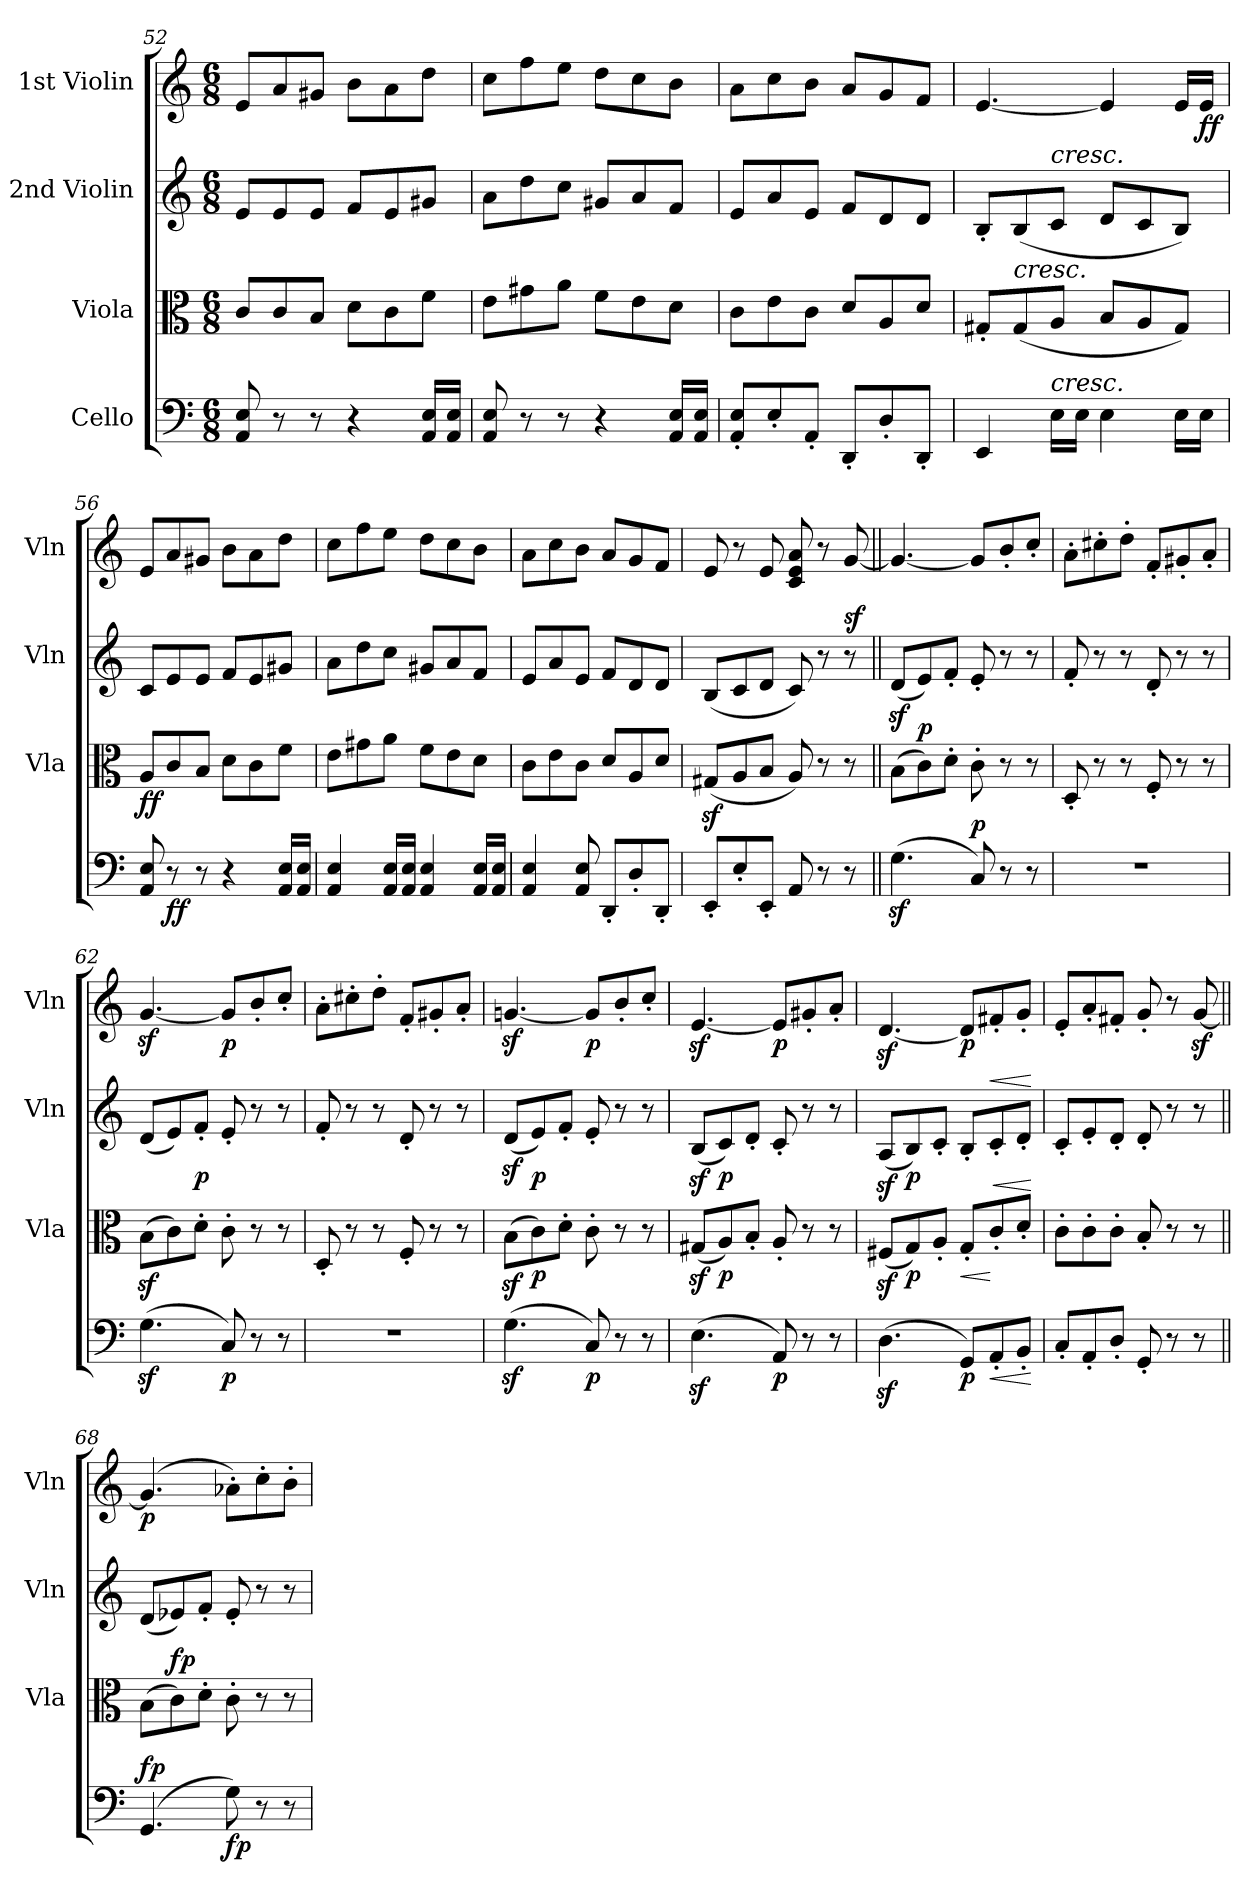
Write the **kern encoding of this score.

**kern	**dynam	**kern	**dynam	**kern	**dynam	**kern	**dynam
*part4	*part4	*part3	*part3	*part2	*part2	*part1	*part1
*staff4	*staff4	*staff3	*staff3	*staff2	*staff2	*staff1	*staff1
*I"Cello	*	*I"Viola	*	*I"2nd Violin	*	*I"1st Violin	*
*	*	*I'Vla	*	*I'Vln	*	*I'Vln	*
!!LO:LB:g=z
*clefF4	*	*clefC3	*	*clefG2	*	*clefG2	*
*k[]	*	*k[]	*	*k[]	*	*k[]	*
*C:	*	*C:	*	*C:	*	*C:	*
*M6/8	*	*M6/8	*	*M6/8	*	*M6/8	*
=52	=52	=52	=52	=52	=52	=52	=52
8AA/ 8E/	.	8c/L	.	8e/L	.	8e/L	.
8r	.	8c/	.	8e/	.	8a/	.
8r	.	8B/J	.	8e/J	.	8g#X/J	.
4r	.	8d\L	.	8f/L	.	8b\L	.
.	.	8c\	.	8e/	.	8a\	.
16AA/ 16E/LL	.	8f\J	.	8g#X/J	.	8dd\J	.
16AA/ 16E/JJ	.	.	.	.	.	.	.
=53	=53	=53	=53	=53	=53	=53	=53
8AA/ 8E/	.	8e\L	.	8a\L	.	8cc\L	.
8r	.	8g#X\	.	8dd\	.	8ff\	.
8r	.	8a\J	.	8cc\J	.	8ee\J	.
4r	.	8f\L	.	8g#X/L	.	8dd\L	.
.	.	8e\	.	8a/	.	8cc\	.
16AA/ 16E/LL	.	8d\J	.	8f/J	.	8b\J	.
16AA/ 16E/JJ	.	.	.	.	.	.	.
=54	=54	=54	=54	=54	=54	=54	=54
8AA'/ 8E'/L	.	8c\L	.	8e/L	.	8a\L	.
8E'/	.	8e\	.	8a/	.	8cc\	.
8AA'/J	.	8c\J	.	8e/J	.	8b\J	.
8DD'/L	.	8d/L	.	8f/L	.	8a/L	.
8D'/	.	8A/	.	8d/	.	8g/	.
8DD'/J	.	8d/J	.	8d/J	.	8f/J	.
=55	=55	=55	=55	=55	=55	=55	=55
4EE/	.	8G#X'/L	.	8B'/L	.	[4.e/	.
!	!	!LO:TX:a:i:t=cresc.	!	!	!	!	!
.	.	(8G#/	.	(8B/	.	.	.
!	!	!	!	!LO:TX:a:i:t=cresc.	!	!	!
!LO:TX:a:i:t=cresc.	!	!	!	!	!	!	!
16E\LL	.	8A/J	.	8c/J	.	.	.
16E\JJ	.	.	.	.	.	.	.
4E\	.	8B/L	.	8d/L	.	4e/]	.
.	.	8A/	.	8c/	.	.	.
16E\LL	.	8G#/J)	.	8B/J)	.	16e/LL	.
!	!	!	!	!	!	!	!LO:DY:b
16E\JJ	.	.	.	.	.	16e/JJ	ff
=56	=56	=56	=56	=56	=56	=56	=56
!	!	!	!LO:DY:b	!	!	!	!
8AA/ 8E/	.	8A/L	ff	8c/L	.	8e/L	.
!	!LO:DY:b	!	!	!	!	!	!
8r	ff	8c/	.	8e/	.	8a/	.
8r	.	8B/J	.	8e/J	.	8g#X/J	.
4r	.	8d\L	.	8f/L	.	8b\L	.
.	.	8c\	.	8e/	.	8a\	.
16AA/ 16E/LL	.	8f\J	.	8g#X/J	.	8dd\J	.
16AA/ 16E/JJ	.	.	.	.	.	.	.
=57	=57	=57	=57	=57	=57	=57	=57
4AA/ 4E/	.	8e\L	.	8a\L	.	8cc\L	.
.	.	8g#X\	.	8dd\	.	8ff\	.
16AA/ 16E/LL	.	8a\J	.	8cc\J	.	8ee\J	.
16AA/ 16E/JJ	.	.	.	.	.	.	.
4AA/ 4E/	.	8f\L	.	8g#X/L	.	8dd\L	.
.	.	8e\	.	8a/	.	8cc\	.
16AA/ 16E/LL	.	8d\J	.	8f/J	.	8b\J	.
16AA/ 16E/JJ	.	.	.	.	.	.	.
=58	=58	=58	=58	=58	=58	=58	=58
4AA/ 4E/	.	8c\L	.	8e/L	.	8a\L	.
.	.	8e\	.	8a/	.	8cc\	.
8AA/ 8E/	.	8c\J	.	8e/J	.	8b\J	.
8DD'/L	.	8d/L	.	8f/L	.	8a/L	.
8D'/	.	8A/	.	8d/	.	8g/	.
8DD'/J	.	8d/J	.	8d/J	.	8f/J	.
=59	=59	=59	=59	=59	=59	=59	=59
8EE'/L	.	(8G#Xz</L	.	(8B/L	.	8e/	.
8E'/	.	8A/	.	8c/	.	8r	.
8EE'/J	.	8B/J	.	8d/J	.	8e/	.
8AA/	.	8A/)	.	8c/)	.	8c/ 8e/ 8a/	.
8r	.	8r	.	8r	.	8r	.
!	!	!	!	!	!LO:DY:a	!	!
8r	.	8r	.	8r	sf	[8g/	.
!!LO:LB:g=z
=60||	=60||	=60||	=60||	=60||	=60||	=60||	=60||
(4.Gz>\	.	(8B\L	.	(8dz</L	.	4.g/_	.
!	!	!	!LO:DY:a	!	!	!	!
.	.	8c\)	p	8e/)	.	.	.
.	.	8d'\J	.	8f'/J	.	.	.
!	!LO:DY:a	!	!	!	!	!	!
8C/)	p	8c'\	.	8e'/	.	8g/L]	.
8r	.	8r	.	8r	.	8b'/	.
8r	.	8r	.	8r	.	8cc'/J	.
=61	=61	=61	=61	=61	=61	=61	=61
2.r	.	8D'/	.	8f'/	.	8a'\L	.
.	.	8r	.	8r	.	8cc#X'\	.
.	.	8r	.	8r	.	8dd'\J	.
.	.	8F'/	.	8d'/	.	8f'/L	.
.	.	8r	.	8r	.	8g#X'/	.
.	.	8r	.	8r	.	8a'/J	.
=62	=62	=62	=62	=62	=62	=62	=62
(4.Gz<\	.	(8Bz>\L	.	(8d/L	.	[4.gz</	.
.	.	8c\)	.	8e/)	.	.	.
!	!	!	!	!	!LO:DY:b	!	!
.	.	8d'\J	.	8f'/J	p	.	.
!	!LO:DY:b	!	!	!	!	!	!LO:DY:b
8C/)	p	8c'\	.	8e'/	.	8g/L]	p
8r	.	8r	.	8r	.	8b'/	.
8r	.	8r	.	8r	.	8cc'/J	.
=63	=63	=63	=63	=63	=63	=63	=63
2.r	.	8D'/	.	8f'/	.	8a'\L	.
.	.	8r	.	8r	.	8cc#X'\	.
.	.	8r	.	8r	.	8dd'\J	.
.	.	8F'/	.	8d'/	.	8f'/L	.
.	.	8r	.	8r	.	8g#X'/	.
.	.	8r	.	8r	.	8a'/J	.
=64	=64	=64	=64	=64	=64	=64	=64
(4.Gz<\	.	(8Bz<\L	.	(8dz</L	.	[4.gnz</	.
!	!	!	!LO:DY:b	!	!LO:DY:b	!	!
.	.	8c\)	p	8e/)	p	.	.
.	.	8d'\J	.	8f'/J	.	.	.
!	!LO:DY:b	!	!	!	!	!	!LO:DY:b
8C/)	p	8c'\	.	8e'/	.	8g/L]	p
8r	.	8r	.	8r	.	8b'/	.
8r	.	8r	.	8r	.	8cc'/J	.
=65	=65	=65	=65	=65	=65	=65	=65
(4.Ez<\	.	(8G#Xz</L	.	(8Bz</L	.	[4.ez</	.
!	!	!	!LO:DY:b	!	!LO:DY:b	!	!
.	.	8A/)	p	8c/)	p	.	.
.	.	8B'/J	.	8d'/J	.	.	.
!	!LO:DY:b	!	!	!	!	!	!LO:DY:b
8AA/)	p	8A'/	.	8c'/	.	8e/L]	p
8r	.	8r	.	8r	.	8g#X'/	.
8r	.	8r	.	8r	.	8a'/J	.
=66	=66	=66	=66	=66	=66	=66	=66
(4.Dz<\	.	(8F#Xz</L	.	(8Az</L	.	[4.dz</	.
!	!	!	!LO:DY:b	!	!LO:DY:b	!	!
.	.	8G/)	p	8B/)	p	.	.
.	.	8A'/J	.	8c'/J	.	.	.
!	!LO:DY:b	!	!LO:HP:b	!	!	!	!LO:DY:b
8GG/L)	p	8G'/L	<	8B'/L	.	8d/L]	p
!	!LO:HP:b	!	!LO:HP:n=1:a	!	!LO:HP:a	!	!
8AA'/	<	8c'/	[ <	8c'/	<	8f#X'/	.
8BB'/J	.	8d'/J	.	8d'/J	.	8g'/J	.
.	[	.	[	.	[	.	.
=67	=67	=67	=67	=67	=67	=67	=67
8C'/L	.	8c'\L	.	8c'/L	.	8e'/L	.
8AA'/	.	8c'\	.	8e'/	.	8a'/	.
8D'/J	.	8c'\J	.	8d'/J	.	8f#X'/J	.
8GG'/	.	8B'/	.	8d'/	.	8g'/	.
8r	.	8r	.	8r	.	8r	.
8r	.	8r	.	8r	.	[8gz</	.
=68||	=68||	=68||	=68||	=68||	=68||	=68||	=68||
!	!LO:DY:a	!	!	!	!	!	!LO:DY:b
(4.GG/	fp	(8B\L	.	(8d/L	.	(4.g/]	p
!	!	!	!LO:DY:a	!	!	!	!
.	.	8c\)	fp	8e-X/)	.	.	.
.	.	8d'\J	.	8f'/J	.	.	.
!	!LO:DY:b	!	!	!	!	!	!
8G\)	fp	8c'\	.	8e-'/	.	8a-X'\L)	.
8r	.	8r	.	8r	.	8cc'\	.
8r	.	8r	.	8r	.	8b'\J	.
=	=	=	=	=	=	=	=
*-	*-	*-	*-	*-	*-	*-	*-
